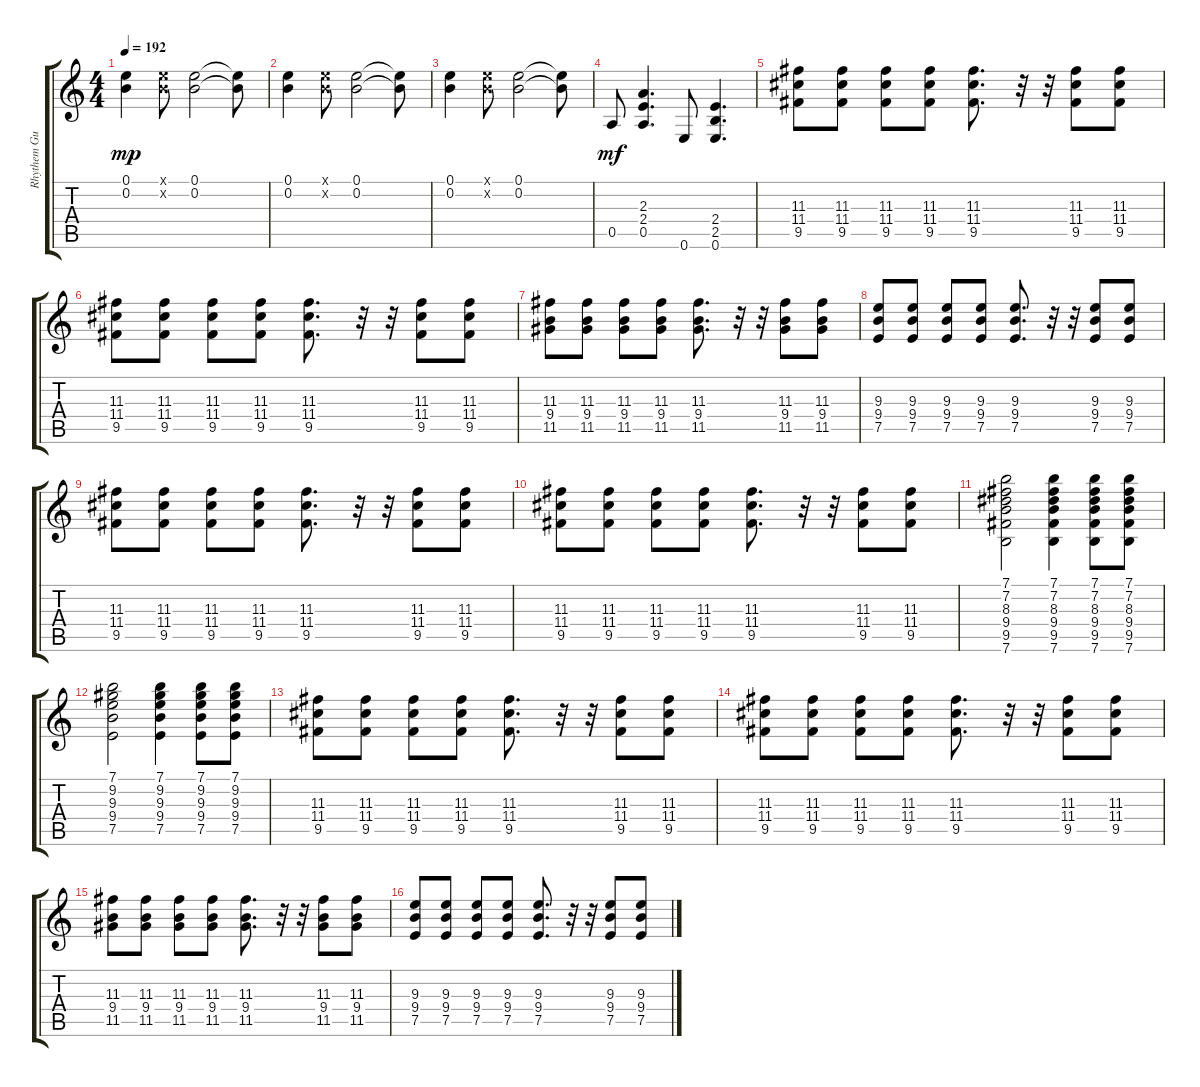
\track ("Rhythem Guitar 2" "Rhythem Gu") {instrument distortionguitar}
\staff {score tabs}
\tuning (E4 B3 G3 D3 A2 E2) {hide}
\ts (4 4)
\tempo 192
\clef g2
\ks c
(0.1 0.2).4{dy mp} (0.1{x} 0.2{x}).8 (0.1 0.2).2 (0.1{t} 0.2{t}).8 |
(0.1 0.2).4 (0.1{x} 0.2{x}).8 (0.1 0.2).2 (0.1{t} 0.2{t}).8 |
(0.1 0.2).4 (0.1{x} 0.2{x}).8 (0.1 0.2).2 (0.1{t} 0.2{t}).8 |
0.5.8{dy mf} (2.3 2.4 0.5).4{d} 0.6.8 (2.4 2.5 0.6).4{d} |
(11.3 11.4 9.5).8 (11.3 11.4 9.5).8 (11.3 11.4 9.5).8 (11.3 11.4 9.5).8 (11.3 11.4 9.5).8{d} r.32 r.32 (11.3 11.4 9.5).8 (11.3 11.4 9.5).8 |
(11.3 11.4 9.5).8 (11.3 11.4 9.5).8 (11.3 11.4 9.5).8 (11.3 11.4 9.5).8 (11.3 11.4 9.5).8{d} r.32 r.32 (11.3 11.4 9.5).8 (11.3 11.4 9.5).8 |
(11.3 9.4 11.5).8 (11.3 9.4 11.5).8 (11.3 9.4 11.5).8 (11.3 9.4 11.5).8 (11.3 9.4 11.5).8{d} r.32 r.32 (11.3 9.4 11.5).8 (11.3 9.4 11.5).8 |
(9.3 9.4 7.5).8 (9.3 9.4 7.5).8 (9.3 9.4 7.5).8 (9.3 9.4 7.5).8 (9.3 9.4 7.5).8{d} r.32 r.32 (9.3 9.4 7.5).8 (9.3 9.4 7.5).8 |
(11.3 11.4 9.5).8 (11.3 11.4 9.5).8 (11.3 11.4 9.5).8 (11.3 11.4 9.5).8 (11.3 11.4 9.5).8{d} r.32 r.32 (11.3 11.4 9.5).8 (11.3 11.4 9.5).8 |
(11.3 11.4 9.5).8 (11.3 11.4 9.5).8 (11.3 11.4 9.5).8 (11.3 11.4 9.5).8 (11.3 11.4 9.5).8{d} r.32 r.32 (11.3 11.4 9.5).8 (11.3 11.4 9.5).8 |
(7.1 7.2 8.3 9.4 9.5 7.6).2 (7.1 7.2 8.3 9.4 9.5 7.6).4 (7.1 7.2 8.3 9.4 9.5 7.6).8 (7.1 7.2 8.3 9.4 9.5 7.6).8 |
(7.1 9.2 9.3 9.4 7.5).2 (7.1 9.2 9.3 9.4 7.5).4 (7.1 9.2 9.3 9.4 7.5).8 (7.1 9.2 9.3 9.4 7.5).8 |
(11.3 11.4 9.5).8 (11.3 11.4 9.5).8 (11.3 11.4 9.5).8 (11.3 11.4 9.5).8 (11.3 11.4 9.5).8{d} r.32 r.32 (11.3 11.4 9.5).8 (11.3 11.4 9.5).8 |
(11.3 11.4 9.5).8 (11.3 11.4 9.5).8 (11.3 11.4 9.5).8 (11.3 11.4 9.5).8 (11.3 11.4 9.5).8{d} r.32 r.32 (11.3 11.4 9.5).8 (11.3 11.4 9.5).8 |
(11.3 9.4 11.5).8 (11.3 9.4 11.5).8 (11.3 9.4 11.5).8 (11.3 9.4 11.5).8 (11.3 9.4 11.5).8{d} r.32 r.32 (11.3 9.4 11.5).8 (11.3 9.4 11.5).8 |
(9.3 9.4 7.5).8 (9.3 9.4 7.5).8 (9.3 9.4 7.5).8 (9.3 9.4 7.5).8 (9.3 9.4 7.5).8{d} r.32 r.32 (9.3 9.4 7.5).8 (9.3 9.4 7.5).8
